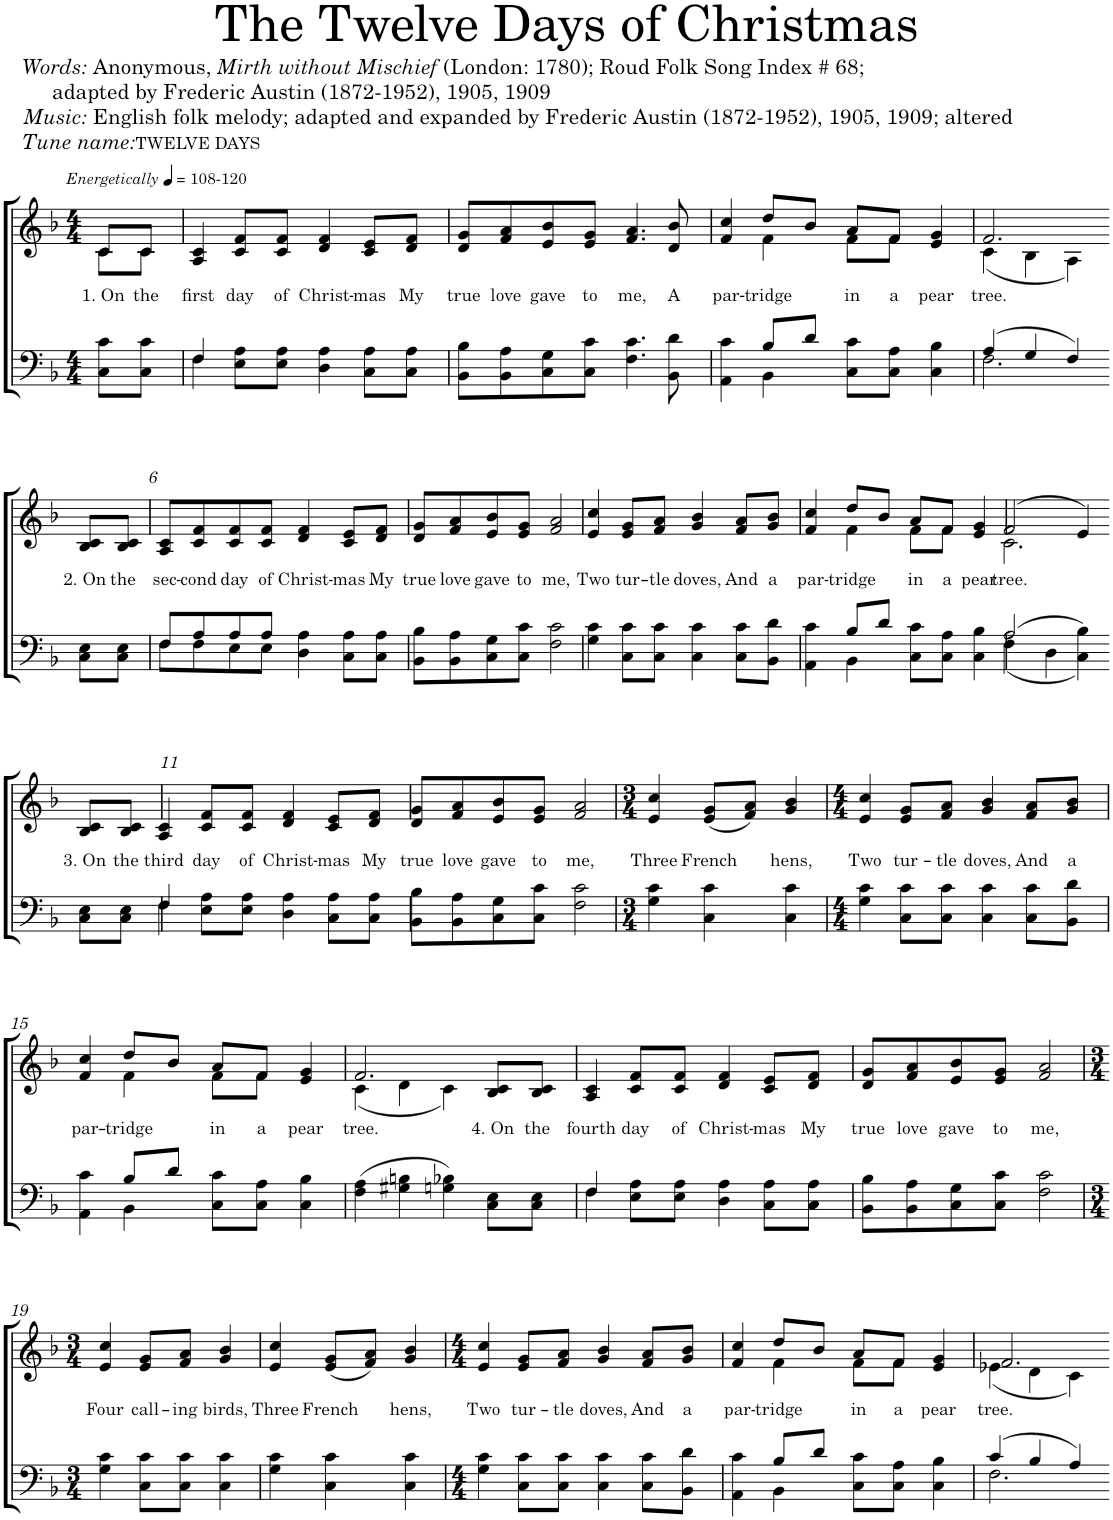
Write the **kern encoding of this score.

**kern	**kern	**text
*part2	*part1	*part1
*staff2	*staff1	*staff1
*I"Men	*I"Women	*
*clefF4	*clefG2	*
*k[b-]	*k[b-]	*
*M4/4	*M4/4	*
*MM108	*MM108	*
=1	=1	=1
!	!LO:TX:a:i:t=Energetically	!
!	!LO:TX:a:t=-120	!
!	!	!LO:LY:b
*	*^	*
8C\ 8c\L	8c/L	8c\L	1. On
!	!	!	!LO:LY:b
8C\ 8c\J	8c/J	8c\J	the
=2	=2	=2	=2
*^	*	*	*
!	!	!	!	!LO:LY:b
*	*	*v	*v	*
4F/	4F\	4A/ 4c/	first
!	!	!	!LO:LY:b
8E\ 8A\L	4ryy	8c/ 8f/L	day
!	!	!	!LO:LY:b
8E\ 8A\J	.	8c/ 8f/J	of
!	!	!	!LO:LY:b
4D\ 4A\	2ryy	4d/ 4f/	Christ-
!	!	!	!LO:LY:b
8C\ 8A\L	.	8c/ 8e/L	-mas
!	!	!	!LO:LY:b
8C\ 8A\J	.	8d/ 8f/J	My
*v	*v	*	*
=3	=3	=3
!	!	!LO:LY:b
8BB-\ 8B-\L	8d/ 8g/L	true
!	!	!LO:LY:b
8BB-\ 8A\	8f/ 8a/	love
!	!	!LO:LY:b
8C\ 8G\	8e/ 8b-/	gave
!	!	!LO:LY:b
8C\ 8c\J	8e/ 8g/J	to
!	!	!LO:LY:b
4.F\ 4.c\	4.f/ 4.a/	me,
!	!	!LO:LY:b
8BB-\ 8d\	8d/ 8b-/	A
=4	=4	=4
*^	*	*
!	!	!	!LO:LY:b
*	*	*^	*
4AA\ 4c\	4ryy	4f/ 4cc/	4ryy	par-
!	!	!	!	!LO:LY:b
8B-/L	4BB-\	8dd/L	4f\	-tridge
8d/J	.	8b-/J	.	.
!	!	!	!	!LO:LY:b
8C\ 8c\L	2ryy	8a/L	8f\L	in
!	!	!	!	!LO:LY:b
8C\ 8A\J	.	8f/J	8f\J	a
!	!	!	!	!LO:LY:b
4C\ 4B-\	.	4e/ 4g/	4ryy	pear
=5	=5	=5	=5	=5
!	!	!	!	!LO:LY:b
(4A/	2.F\	2.f,/	(4c\	tree.
4G/	.	.	4B-\	.
4F/)	.	.	4A\)	.
*v	*v	*	*	*
!!LO:LB:g=z
=5X1-	=5X1-	=5X1-	=5X1-
!	!	!	!LO:LY:b
*	*v	*v	*
8C\ 8E\L	8B-/ 8c/L	2. On
!	!	!LO:LY:b
8C\ 8E\J	8B-/ 8c/J	the
=6	=6	=6
*^	*	*
!	!	!	!LO:LY:b
8F/L	8F\L	8A/ 8c/L	sec-
!	!	!	!LO:LY:b
8A/	8F\	8c/ 8f/	-cond
!	!	!	!LO:LY:b
8A/	8E\	8c/ 8f/	day
!	!	!	!LO:LY:b
8A/J	8E\J	8c/ 8f/J	of
!	!	!	!LO:LY:b
4D\ 4A\	2ryy	4d/ 4f/	Christ-
!	!	!	!LO:LY:b
8C\ 8A\L	.	8c/ 8e/L	-mas
!	!	!	!LO:LY:b
8C\ 8A\J	.	8d/ 8f/J	My
*v	*v	*	*
=7	=7	=7
!	!	!LO:LY:b
8BB-\ 8B-\L	8d/ 8g/L	true
!	!	!LO:LY:b
8BB-\ 8A\	8f/ 8a/	love
!	!	!LO:LY:b
8C\ 8G\	8e/ 8b-/	gave
!	!	!LO:LY:b
8C\ 8c\J	8e/ 8g/J	to
!	!	!LO:LY:b
2F\ 2c\	2f/ 2a/	me,
=8	=8	=8
!	!	!LO:LY:b
4G\ 4c\	4e/ 4cc/	Two
!	!	!LO:LY:b
8C\ 8c\L	8e/ 8g/L	tur-
!	!	!LO:LY:b
8C\ 8c\J	8f/ 8a/J	-tle
!	!	!LO:LY:b
4C\ 4c\	4g/ 4b-/	doves,
!	!	!LO:LY:b
8C\ 8c\L	8f/ 8a/L	And
!	!	!LO:LY:b
8BB-\ 8d\J	8g/ 8b-/J	a
=9	=9	=9
*^	*	*
!	!	!	!LO:LY:b
*	*	*^	*
4AA\ 4c\	4ryy	4f/ 4cc/	4ryy	par-
!	!	!	!	!LO:LY:b
8B-/L	4BB-\	8dd/L	4f\	-tridge
8d/J	.	8b-/J	.	.
!	!	!	!	!LO:LY:b
8C\ 8c\L	2ryy	8a/L	8f\L	in
!	!	!	!	!LO:LY:b
8C\ 8A\J	.	8f/J	8f\J	a
!	!	!	!	!LO:LY:b
4C\ 4B-\	.	4e/ 4g/	4ryy	pear
=10	=10	=10	=10	=10
!	!	!	!	!LO:LY:b
(2A/	(4F\	(2f/	2.c\	tree.
.	4D\	.	.	.
(4C\ 4B-\)	4ryy	4e,/)	.	.
*	*	*v	*v	*
!!LO:LB:g=z
=10X2-	=10X2-	=10X2-	=10X2-
!	!	!	!LO:LY:b
*v	*v	*	*
8C\ 8E\L	8B-/ 8c/L	3. On
!	!	!LO:LY:b
8C\ 8E\J	8B-/ 8c/J	the
=11	=11	=11
*^	*	*
!	!	!	!LO:LY:b
4F/	4F\	4A/ 4c/	third
!	!	!	!LO:LY:b
8E\ 8A\L	4ryy	8c/ 8f/L	day
!	!	!	!LO:LY:b
8E\ 8A\J	.	8c/ 8f/J	of
!	!	!	!LO:LY:b
4D\ 4A\	2ryy	4d/ 4f/	Christ-
!	!	!	!LO:LY:b
8C\ 8A\L	.	8c/ 8e/L	-mas
!	!	!	!LO:LY:b
8C\ 8A\J	.	8d/ 8f/J	My
*v	*v	*	*
=12	=12	=12
!	!	!LO:LY:b
8BB-\ 8B-\L	8d/ 8g/L	true
!	!	!LO:LY:b
8BB-\ 8A\	8f/ 8a/	love
!	!	!LO:LY:b
8C\ 8G\	8e/ 8b-/	gave
!	!	!LO:LY:b
8C\ 8c\J	8e/ 8g/J	to
!	!	!LO:LY:b
2F\ 2c\	2f/ 2a/	me,
=13	=13	=13
*M3/4	*M3/4	*
!	!	!LO:LY:b
4G\ 4c\	4e/ 4cc/	Three
!	!	!LO:LY:b
4C\ 4c\	(8e/ 8g/L	French
.	8f/ 8a/J)	.
!	!	!LO:LY:b
4C\ 4c\	4g/ 4b-/	hens,
=14	=14	=14
*M4/4	*M4/4	*
!	!	!LO:LY:b
4G\ 4c\	4e/ 4cc/	Two
!	!	!LO:LY:b
8C\ 8c\L	8e/ 8g/L	tur-
!	!	!LO:LY:b
8C\ 8c\J	8f/ 8a/J	-tle
!	!	!LO:LY:b
4C\ 4c\	4g/ 4b-/	doves,
!	!	!LO:LY:b
8C\ 8c\L	8f/ 8a/L	And
!	!	!LO:LY:b
8BB-\ 8d\J	8g/ 8b-/J	a
!!LO:LB:g=z
=15	=15	=15
*^	*	*
!	!	!	!LO:LY:b
*	*	*^	*
4AA\ 4c\	4ryy	4f/ 4cc/	4ryy	par-
!	!	!	!	!LO:LY:b
8B-/L	4BB-\	8dd/L	4f\	-tridge
8d/J	.	8b-/J	.	.
!	!	!	!	!LO:LY:b
8C\ 8c\L	2ryy	8a/L	8f\L	in
!	!	!	!	!LO:LY:b
8C\ 8A\J	.	8f/J	8f\J	a
!	!	!	!	!LO:LY:b
4C\ 4B-\	.	4e/ 4g/	4ryy	pear
*v	*v	*	*	*
=16	=16	=16	=16
!	!	!	!LO:LY:b
4F\ 4A\	2.f,/	(4c\	tree.
4G#X\ 4Bn\	.	4d\	.
4Gn\ 4B-X\)	.	4c\)	.
!	!	!	!LO:LY:b
8C\ 8E\L	8B-/ 8c/L	4ryy	4. On
!	!	!	!LO:LY:b
8C\ 8E\J	8B-/ 8c/J	.	the
*	*v	*v	*
=17	=17	=17
*^	*	*
!	!	!	!LO:LY:b
4F/	4F\	4A/ 4c/	fourth
!	!	!	!LO:LY:b
8E\ 8A\L	4ryy	8c/ 8f/L	day
!	!	!	!LO:LY:b
8E\ 8A\J	.	8c/ 8f/J	of
!	!	!	!LO:LY:b
4D\ 4A\	2ryy	4d/ 4f/	Christ-
!	!	!	!LO:LY:b
8C\ 8A\L	.	8c/ 8e/L	-mas
!	!	!	!LO:LY:b
8C\ 8A\J	.	8d/ 8f/J	My
*v	*v	*	*
=18	=18	=18
!	!	!LO:LY:b
8BB-\ 8B-\L	8d/ 8g/L	true
!	!	!LO:LY:b
8BB-\ 8A\	8f/ 8a/	love
!	!	!LO:LY:b
8C\ 8G\	8e/ 8b-/	gave
!	!	!LO:LY:b
8C\ 8c\J	8e/ 8g/J	to
!	!	!LO:LY:b
2F\ 2c\	2f/ 2a/	me,
!!LO:LB:g=z
=19	=19	=19
*M3/4	*M3/4	*
!	!	!LO:LY:b
4G\ 4c\	4e/ 4cc/	Four
!	!	!LO:LY:b
8C\ 8c\L	8e/ 8g/L	call-
!	!	!LO:LY:b
8C\ 8c\J	8f/ 8a/J	-ing
!	!	!LO:LY:b
4C\ 4c\	4g/ 4b-/	birds,
=20	=20	=20
!	!	!LO:LY:b
4G\ 4c\	4e/ 4cc/	Three
!	!	!LO:LY:b
4C\ 4c\	(8e/ 8g/L	French
.	8f/ 8a/J)	.
!	!	!LO:LY:b
4C\ 4c\	4g/ 4b-/	hens,
=21	=21	=21
*M4/4	*M4/4	*
!	!	!LO:LY:b
4G\ 4c\	4e/ 4cc/	Two
!	!	!LO:LY:b
8C\ 8c\L	8e/ 8g/L	tur-
!	!	!LO:LY:b
8C\ 8c\J	8f/ 8a/J	-tle
!	!	!LO:LY:b
4C\ 4c\	4g/ 4b-/	doves,
!	!	!LO:LY:b
8C\ 8c\L	8f/ 8a/L	And
!	!	!LO:LY:b
8BB-\ 8d\J	8g/ 8b-/J	a
=22	=22	=22
*^	*	*
!	!	!	!LO:LY:b
*	*	*^	*
4AA\ 4c\	4ryy	4f/ 4cc/	4ryy	par-
!	!	!	!	!LO:LY:b
8B-/L	4BB-\	8dd/L	4f\	-tridge
8d/J	.	8b-/J	.	.
!	!	!	!	!LO:LY:b
8C\ 8c\L	2ryy	8a/L	8f\L	in
!	!	!	!	!LO:LY:b
8C\ 8A\J	.	8f/J	8f\J	a
!	!	!	!	!LO:LY:b
4C\ 4B-\	.	4e/ 4g/	4ryy	pear
=23	=23	=23	=23	=23
!	!	!	!	!LO:LY:b
(4c/	2.F\	2.f,/	(4e-X\	tree.
4B-/	.	.	4d\	.
4A/)	.	.	4c\)	.
*v	*v	*	*	*
*	*v	*v	*
=-	=-	=-
*-	*-	*-
